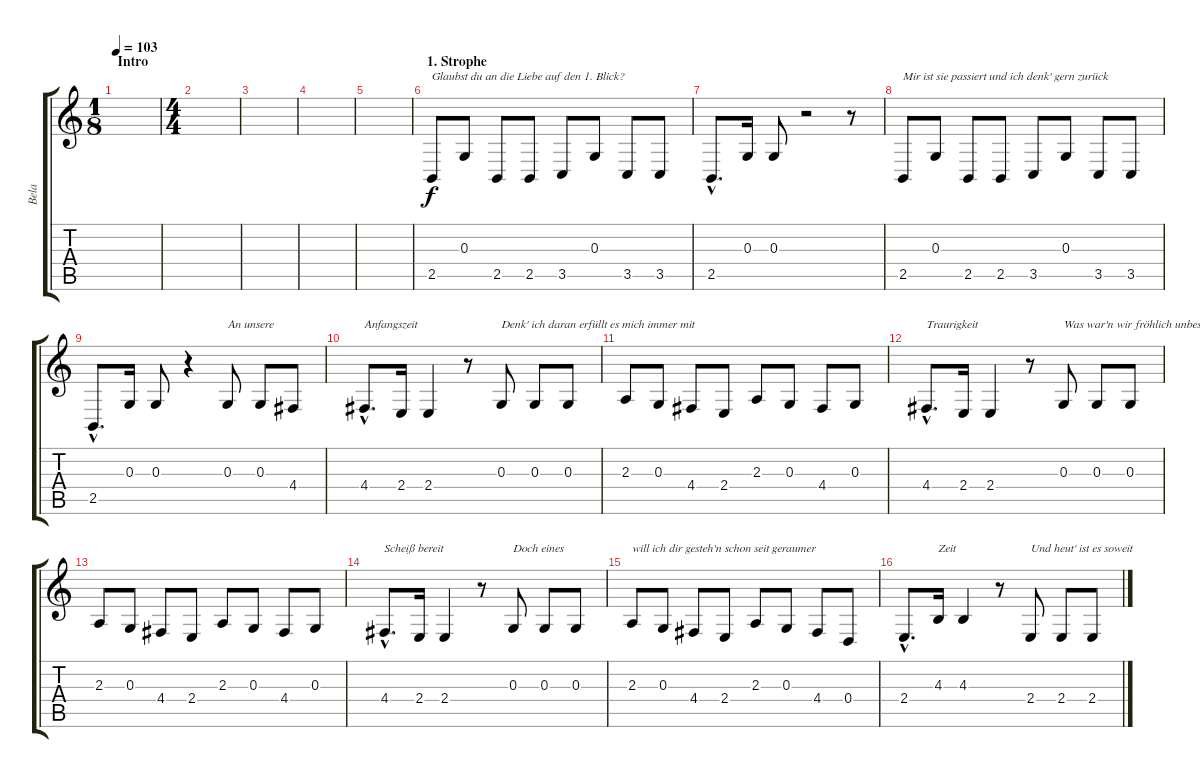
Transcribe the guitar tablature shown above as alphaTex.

\track ("Bela" "Bela") {instrument lead8bassandlead}
\staff {score tabs}
\tuning (E4 B3 G3 D3 A2 E2) {hide}
\ts (1 8)
\section ("" "Intro")
\tempo 103
\clef g2
\ks c
|
\ts (4 4)
|
|
|
|
\section ("" "1. Strophe")
2.5.8{txt "Glaubst du an die Liebe auf den 1. Blick?"} 0.3.8 2.5.8 2.5.8 3.5.8 0.3.8 3.5.8 3.5.8 |
2.5{hac}.8{d} 0.3.16 0.3.8 r.2 r.8 |
2.5.8{txt "Mir ist sie passiert und ich denk' gern zurück"} 0.3.8 2.5.8 2.5.8 3.5.8 0.3.8 3.5.8 3.5.8 |
2.5{hac}.8{d} 0.3.16 0.3.8 r.4 0.3.8{txt "An unsere"} 0.3.8 4.4.8 |
4.4{hac}.8{d txt "Anfangszeit"} 2.4.16 2.4.4 r.8 0.3.8{txt "Denk' ich daran erfüllt es mich immer mit "} 0.3.8 0.3.8 |
2.3.8 0.3.8 4.4.8 2.4.8 2.3.8 0.3.8 4.4.8 0.3.8 |
4.4{hac}.8{d txt "Traurigkeit"} 2.4.16 2.4.4 r.8 0.3.8{txt "Was war'n wir fröhlich unbeschwert zu jedem"} 0.3.8 0.3.8 |
2.3.8 0.3.8 4.4.8 2.4.8 2.3.8 0.3.8 4.4.8 0.3.8 |
4.4{hac}.8{d txt "Scheiß bereit"} 2.4.16 2.4.4 r.8 0.3.8{txt "Doch eines"} 0.3.8 0.3.8 |
2.3.8{txt "will ich dir gesteh'n schon seit geraumer"} 0.3.8 4.4.8 2.4.8 2.3.8 0.3.8 4.4.8 0.4.8 |
2.4{hac}.8{d} 4.3.16{txt "Zeit"} 4.3.4 r.8 2.4.8{txt "Und heut' ist es soweit"} 2.4.8 2.4.8
